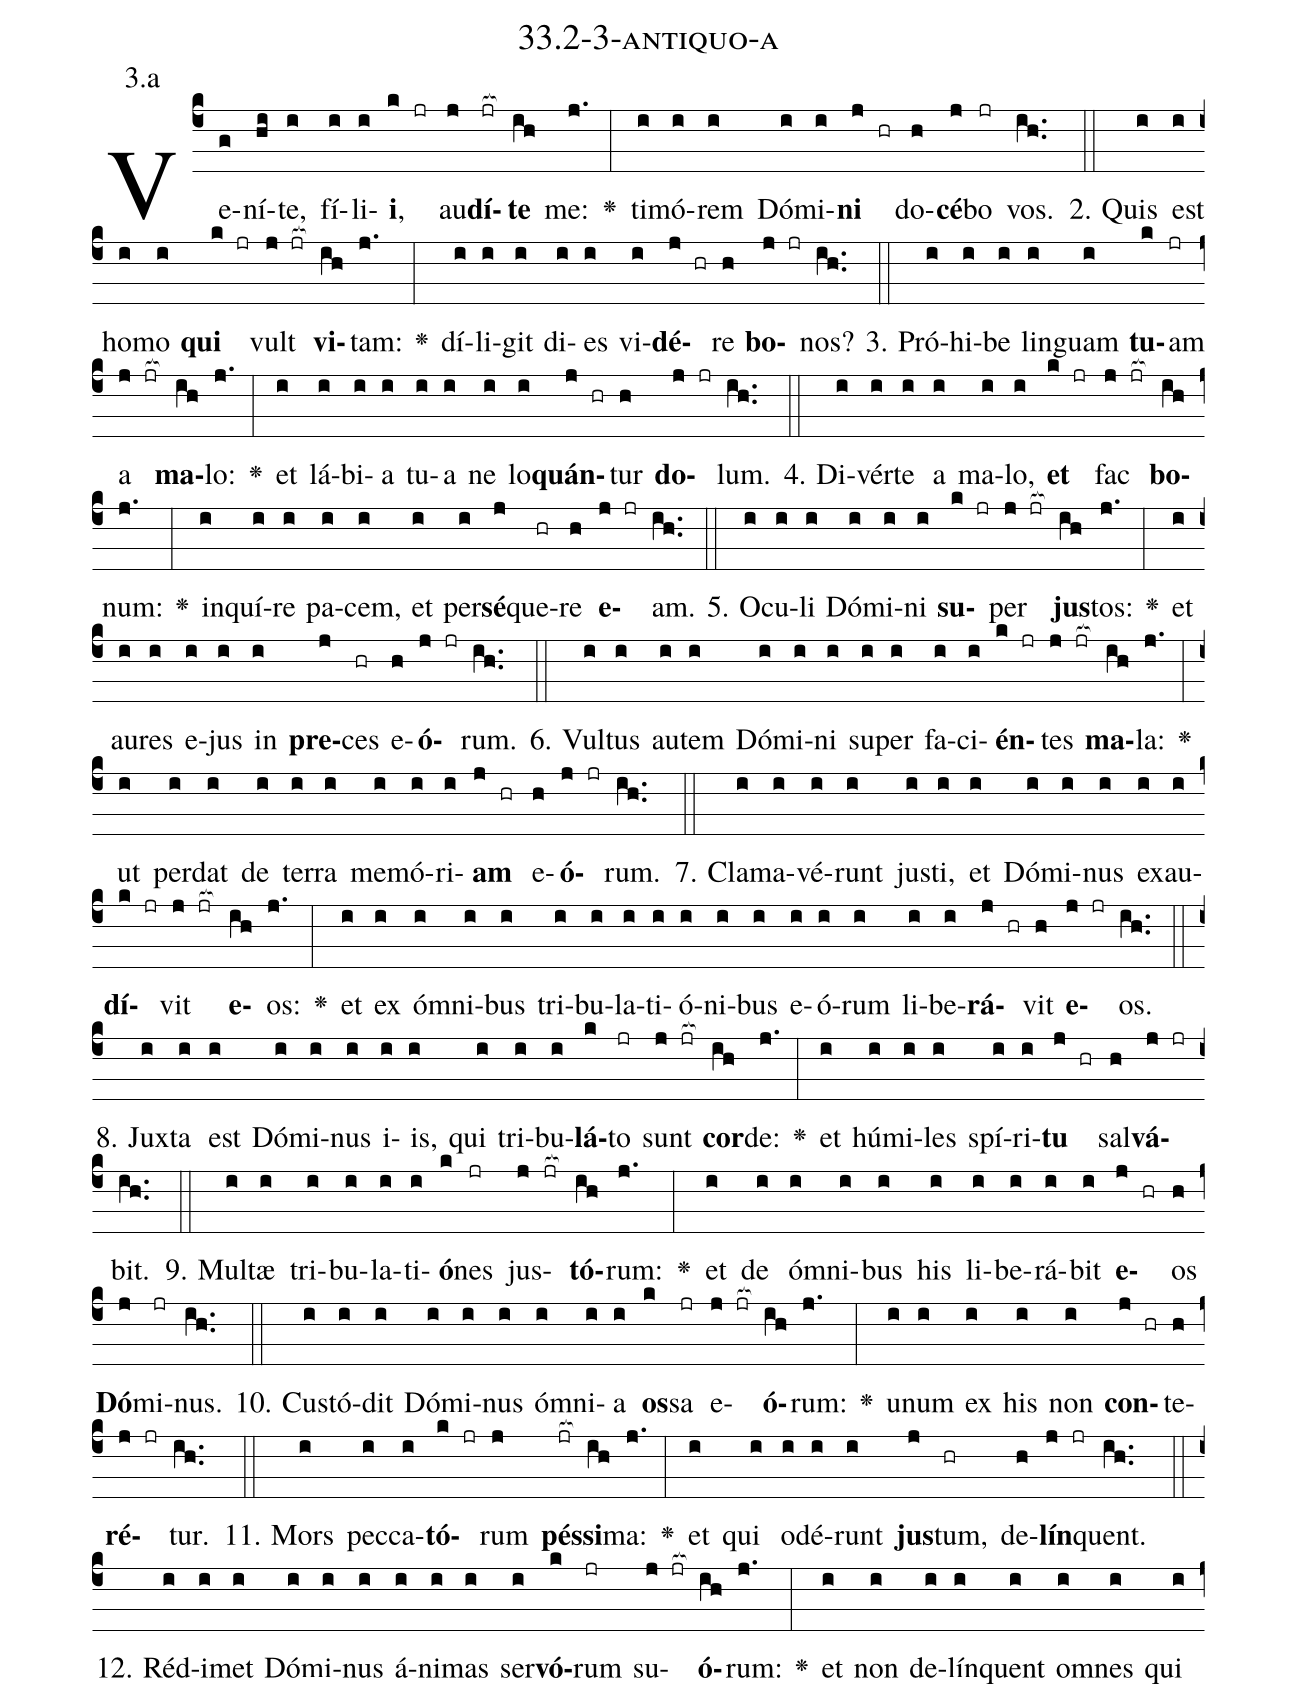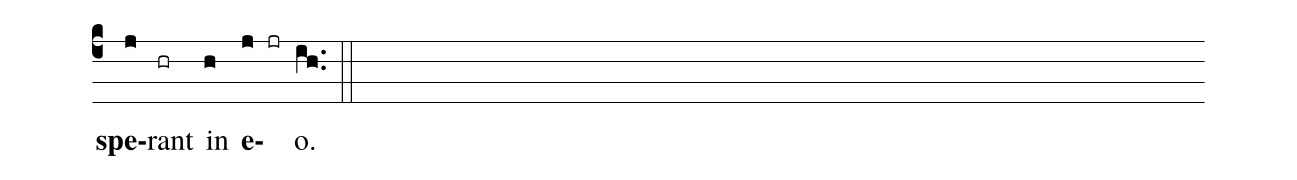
name: 33.2-3-antiquo-a;
annotation: 3.a;
%%
(c4)Ve(g)ní(hi)te,(i) fí(i)li(i)<b>i</b>,(k jr) au(j)<b>dí</b>(jr[ocb:1{])<b>te</b>(ih[ocb:0}]) me:(j.) <v>\greheightstar</v>(:) ti(i)mó(i)rem(i) Dó(i)mi(i)<b>ni</b>(j hr) do(h)<b>cé</b>(j)bo(jr) vos.(ih..) (::)
2. Quis(i) est(i) ho(i)mo(i) <b>qui</b>(k jr) vult(j jr[ocb:1{]) <b>vi</b>(ih[ocb:0}])tam:(j.) <v>\greheightstar</v>(:) dí(i)li(i)git(i) di(i)es(i) vi(i)<b>dé</b>(j hr)re(h) <b>bo</b>(j jr)nos?(ih..) (::)
3. Pró(i)hi(i)be(i) lin(i)guam(i) <b>tu</b>(k)am(jr) a(j jr[ocb:1{]) <b>ma</b>(ih[ocb:0}])lo:(j.) <v>\greheightstar</v>(:) et(i) lá(i)bi(i)a(i) tu(i)a(i) ne(i) lo(i)<b>quán</b>(j hr)tur(h) <b>do</b>(j jr)lum.(ih..) (::)
4. Di(i)vér(i)te(i) a(i) ma(i)lo,(i) <b>et</b>(k jr) fac(j jr[ocb:1{]) <b>bo</b>(ih[ocb:0}])num:(j.) <v>\greheightstar</v>(:) in(i)quí(i)re(i) pa(i)cem,(i) et(i) per(i)<b>sé</b>(j)que(hr)re(h) <b>e</b>(j jr)am.(ih..) (::)
5. O(i)cu(i)li(i) Dó(i)mi(i)ni(i) <b>su</b>(k jr)per(j jr[ocb:1{]) <b>jus</b>(ih[ocb:0}])tos:(j.) <v>\greheightstar</v>(:) et(i) au(i)res(i) e(i)jus(i) in(i) <b>pre</b>(j)ces(hr) e(h)<b>ó</b>(j jr)rum.(ih..) (::)
6. Vul(i)tus(i) au(i)tem(i) Dó(i)mi(i)ni(i) su(i)per(i) fa(i)ci(i)<b>én</b>(k jr)tes(j jr[ocb:1{]) <b>ma</b>(ih[ocb:0}])la:(j.) <v>\greheightstar</v>(:) ut(i) per(i)dat(i) de(i) ter(i)ra(i) me(i)mó(i)ri(i)<b>am</b>(j hr) e(h)<b>ó</b>(j jr)rum.(ih..) (::)
7. Cla(i)ma(i)vé(i)runt(i) jus(i)ti,(i) et(i) Dó(i)mi(i)nus(i) ex(i)au(i)<b>dí</b>(k jr)vit(j jr[ocb:1{]) <b>e</b>(ih[ocb:0}])os:(j.) <v>\greheightstar</v>(:) et(i) ex(i) óm(i)ni(i)bus(i) tri(i)bu(i)la(i)ti(i)ó(i)ni(i)bus(i) e(i)ó(i)rum(i) li(i)be(i)<b>rá</b>(j hr)vit(h) <b>e</b>(j jr)os.(ih..) (::)
8. Jux(i)ta(i) est(i) Dó(i)mi(i)nus(i) i(i)is,(i) qui(i) tri(i)bu(i)<b>lá</b>(k)to(jr) sunt(j jr[ocb:1{]) <b>cor</b>(ih[ocb:0}])de:(j.) <v>\greheightstar</v>(:) et(i) hú(i)mi(i)les(i) spí(i)ri(i)<b>tu</b>(j hr) sal(h)<b>vá</b>(j jr)bit.(ih..) (::)
9. Mul(i)tæ(i) tri(i)bu(i)la(i)ti(i)<b>ó</b>(k)nes(jr) jus(j jr[ocb:1{])<b>tó</b>(ih[ocb:0}])rum:(j.) <v>\greheightstar</v>(:) et(i) de(i) óm(i)ni(i)bus(i) his(i) li(i)be(i)rá(i)bit(i) <b>e</b>(j hr)os(h) <b>Dó</b>(j)mi(jr)nus.(ih..) (::)
10. Cus(i)tó(i)dit(i) Dó(i)mi(i)nus(i) óm(i)ni(i)a(i) <b>os</b>(k)sa(jr) e(j jr[ocb:1{])<b>ó</b>(ih[ocb:0}])rum:(j.) <v>\greheightstar</v>(:) u(i)num(i) ex(i) his(i) non(i) <b>con</b>(j hr)te(h)<b>ré</b>(j jr)tur.(ih..) (::)
11. Mors(i) pec(i)ca(i)<b>tó</b>(k jr)rum(j) <b>pés</b>(jr[ocb:1{])<b>si</b>(ih[ocb:0}])ma:(j.) <v>\greheightstar</v>(:) et(i) qui(i) o(i)dé(i)runt(i) <b>jus</b>(j)tum,(hr) de(h)<b>lín</b>(j jr)quent.(ih..) (::)
12. Réd(i)i(i)met(i) Dó(i)mi(i)nus(i) á(i)ni(i)mas(i) ser(i)<b>vó</b>(k)rum(jr) su(j jr[ocb:1{])<b>ó</b>(ih[ocb:0}])rum:(j.) <v>\greheightstar</v>(:) et(i) non(i) de(i)lín(i)quent(i) om(i)nes(i) qui(i) <b>spe</b>(j)rant(hr) in(h) <b>e</b>(j jr)o.(ih..) (::)
